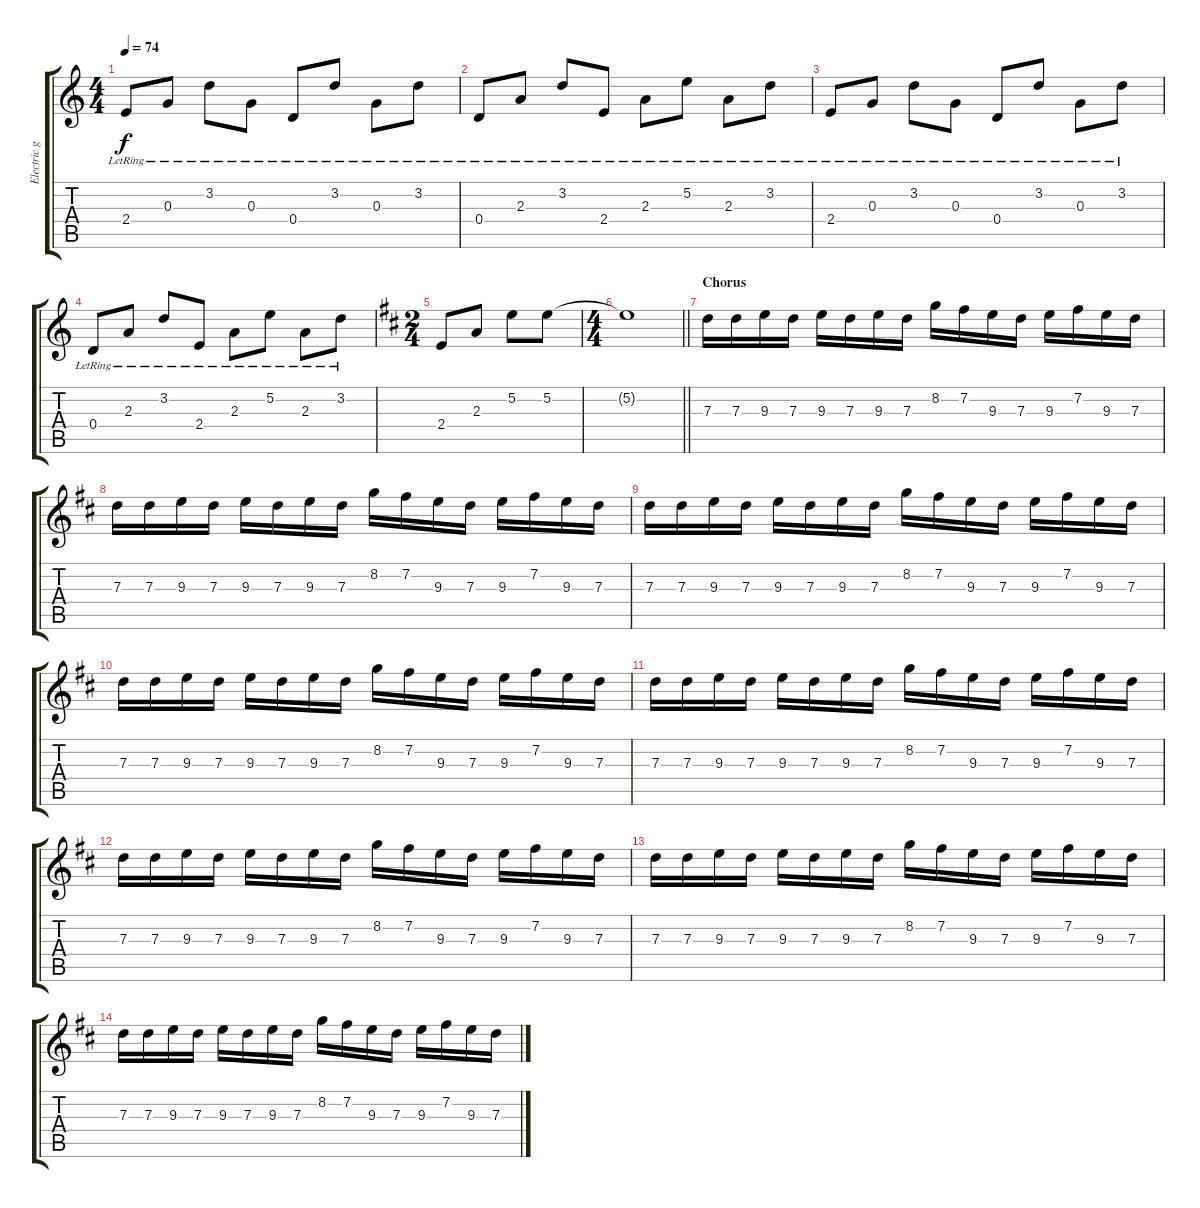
\track ("Electric guitar 3" "Electric g") {instrument overdrivenguitar}
\staff {score tabs}
\tuning (E4 B3 G3 D3 A2 E2) {hide}
\ts (4 4)
\tempo 74
\clef g2
\ks c
2.4{lr}.8{dy f} 0.3{lr}.8 3.2{lr}.8 0.3{lr}.8 0.4{lr}.8 3.2{lr}.8 0.3{lr}.8 3.2{lr}.8 |
0.4{lr}.8 2.3{lr}.8 3.2{lr}.8 2.4{lr}.8 2.3{lr}.8 5.2{lr}.8 2.3{lr}.8 3.2{lr}.8 |
2.4{lr}.8 0.3{lr}.8 3.2{lr}.8 0.3{lr}.8 0.4{lr}.8 3.2{lr}.8 0.3{lr}.8 3.2{lr}.8 |
0.4{lr}.8 2.3{lr}.8 3.2{lr}.8 2.4{lr}.8 2.3{lr}.8 5.2{lr}.8 2.3{lr}.8 3.2{lr}.8 |
\ts (2 4)
\ks d
2.4.8 2.3.8 5.2.8 5.2.8 |
\ts (4 4)
\barLineRight lightlight
5.2{t}.1 |
\section ("" "Chorus")
7.3.16{volume 8 instrument distortionguitar} 7.3.16 9.3.16 7.3.16 9.3.16 7.3.16 9.3.16 7.3.16 8.2.16 7.2.16 9.3.16 7.3.16 9.3.16 7.2.16 9.3.16 7.3.16 |
7.3.16 7.3.16 9.3.16 7.3.16 9.3.16 7.3.16 9.3.16 7.3.16 8.2.16 7.2.16 9.3.16 7.3.16 9.3.16 7.2.16 9.3.16 7.3.16 |
7.3.16 7.3.16 9.3.16 7.3.16 9.3.16 7.3.16 9.3.16 7.3.16 8.2.16 7.2.16 9.3.16 7.3.16 9.3.16 7.2.16 9.3.16 7.3.16 |
7.3.16 7.3.16 9.3.16 7.3.16 9.3.16 7.3.16 9.3.16 7.3.16 8.2.16 7.2.16 9.3.16 7.3.16 9.3.16 7.2.16 9.3.16 7.3.16 |
7.3.16 7.3.16 9.3.16 7.3.16 9.3.16 7.3.16 9.3.16 7.3.16 8.2.16 7.2.16 9.3.16 7.3.16 9.3.16 7.2.16 9.3.16 7.3.16 |
7.3.16 7.3.16 9.3.16 7.3.16 9.3.16 7.3.16 9.3.16 7.3.16 8.2.16 7.2.16 9.3.16 7.3.16 9.3.16 7.2.16 9.3.16 7.3.16 |
7.3.16 7.3.16 9.3.16 7.3.16 9.3.16 7.3.16 9.3.16 7.3.16 8.2.16 7.2.16 9.3.16 7.3.16 9.3.16 7.2.16 9.3.16 7.3.16 |
7.3.16 7.3.16 9.3.16 7.3.16 9.3.16 7.3.16 9.3.16 7.3.16 8.2.16 7.2.16 9.3.16 7.3.16 9.3.16 7.2.16 9.3.16 7.3.16
